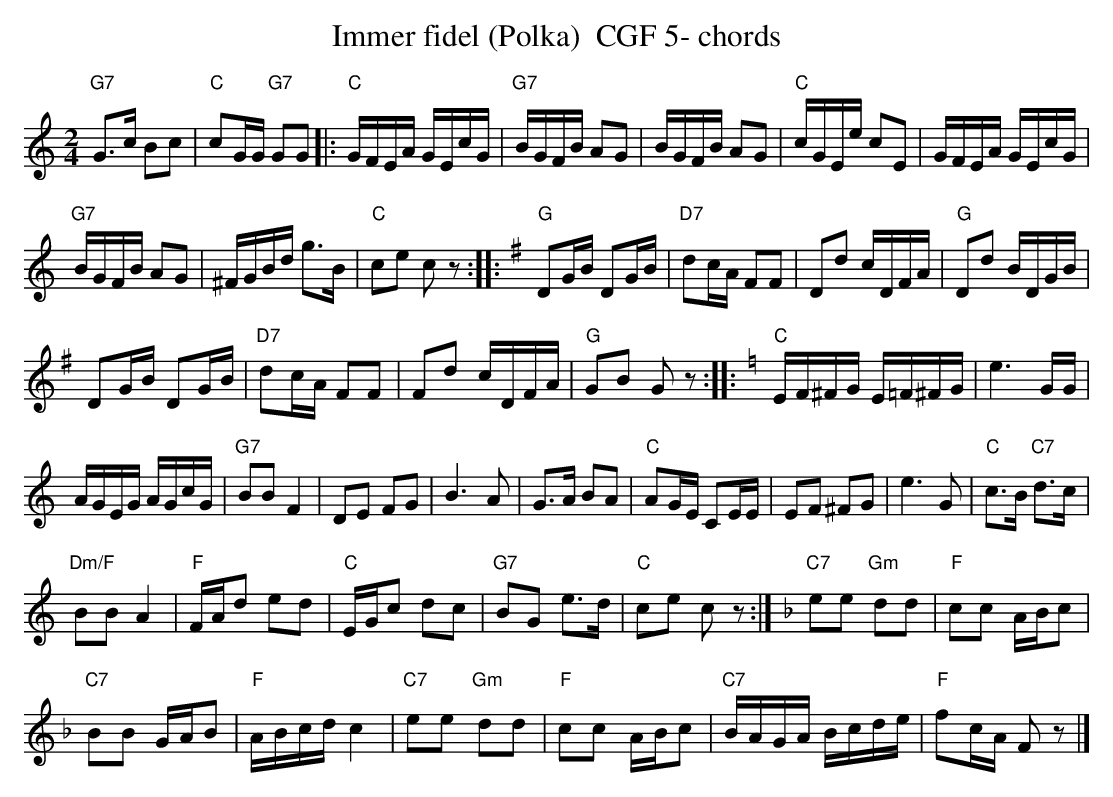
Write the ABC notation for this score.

X:1
T:Immer fidel (Polka)  CGF 5- chords
M:2/4
L:1/16
K:Cmaj%%MIDI gchordon
"G7"G3c B2c2 | "C"c2GG "G7"G2G2 |: "C"GFEA GEcG | "G7"BGFB A2G2 | BGFB A2G2 | "C"cGEe c2E2 | GFEA GEcG |
"G7"BGFB A2G2 | ^FGBd g3B | "C"c2e2 c2z2 :: [K:Gmaj] "G"D2GB D2GB | "D7"d2cA F2F2 | D2d2 cDFA | "G"D2d2 BDGB |
D2GB D2GB | "D7"d2cA F2F2 | F2d2 cDFA | "G"G2B2 G2z2 :: [K:Cmaj] "C"EF^FG E=F^FG | e6GG |
AGEG AGcG | "G7"B2B2F4 | D2E2 F2G2 | B6A2 | G3A B2A2 | "C"A2GE C2EE | E2F2 ^F2G2 | e6G2 | "C"c3B "C7"d3c |
"Dm/F"B2B2A4 | "F"FAd2 e2d2 | "C"EGc2 d2c2 | "G7"B2G2 e3d | "C"c2e2 c2z2 :| [K:Fmaj] "C7"e2e2 "Gm"d2d2 | "F"c2c2 ABc2 |
"C7"B2B2 GAB2 | "F"ABcd c4 | "C7"e2e2 "Gm"d2d2 | "F"c2c2 ABc2 | "C7"BAGA Bcde | "F"f2cA F2z2 |]
